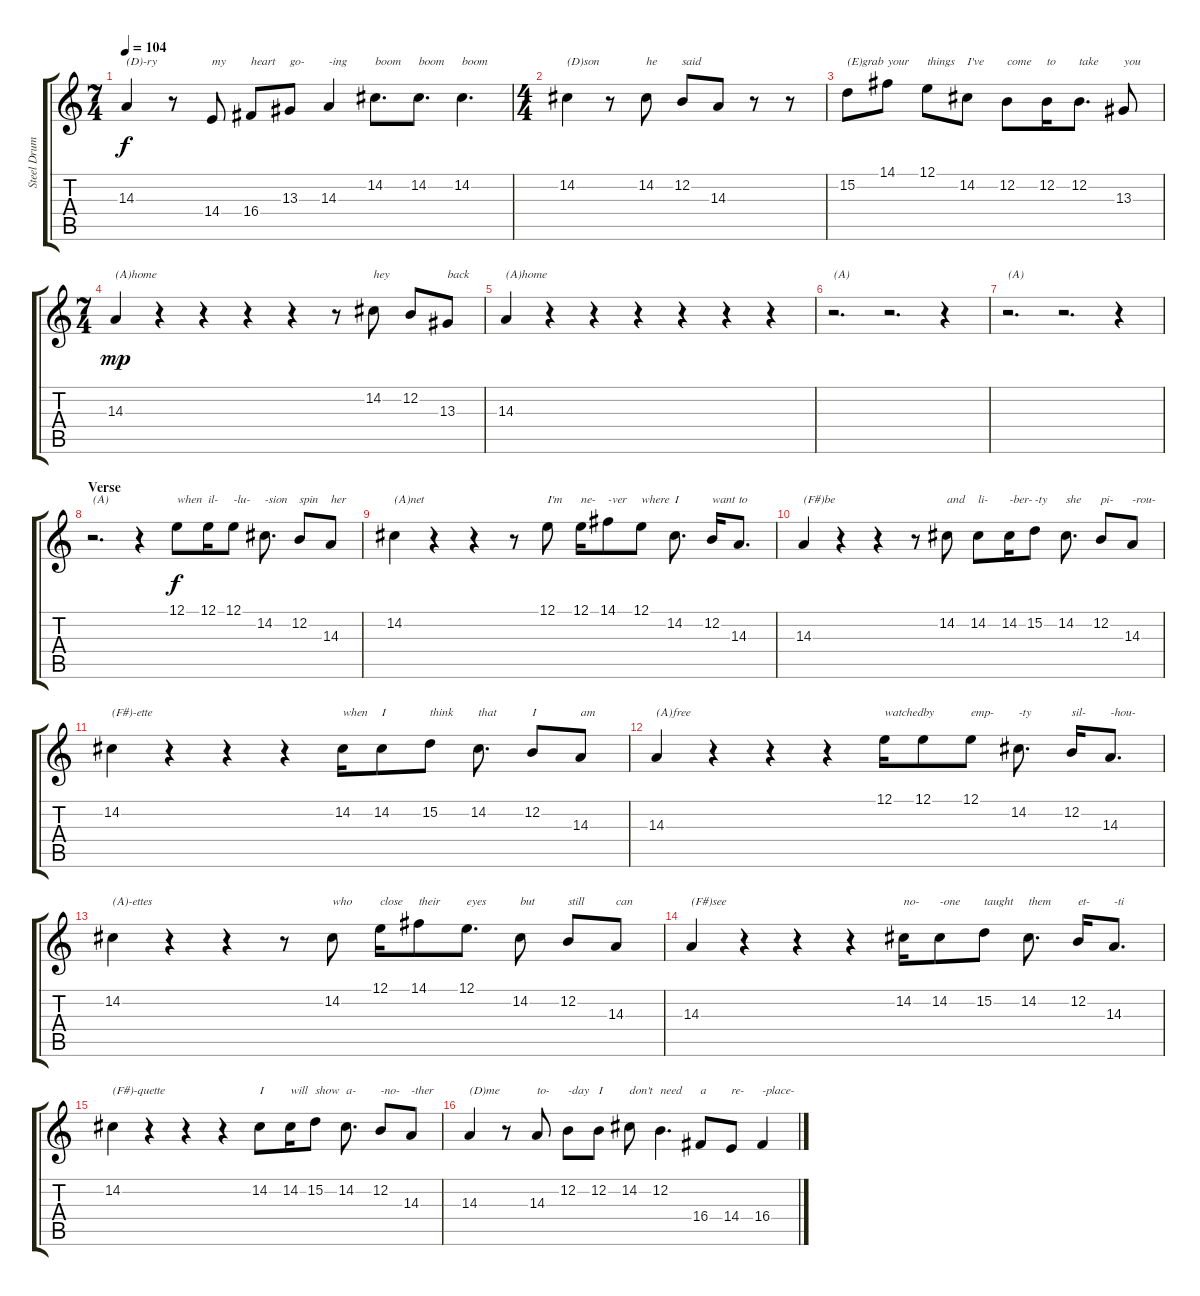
\track ("Steel Drums" "Steel Drum") {instrument steeldrums}
\staff {score tabs}
\tuning (E4 B3 G3 D3 A2 E2) {hide}
\ts (7 4)
\tempo 104
\clef g2
\ks c
14.3.4{txt "(D)-ry" dy f} r.8 14.4.8{txt "my"} 16.4.8{txt "heart"} 13.3.8{txt "go-"} 14.3.4{txt "-ing"} 14.2.8{d txt "boom"} 14.2.8{d txt "boom"} 14.2.4{d txt "boom"} |
\ts (4 4)
14.2.4{txt "(D)son"} r.8 14.2.8{txt "he"} 12.2.8{txt "said"} 14.3.8 r.8 r.8 |
15.2.8{txt "(E)grab"} 14.1.8{txt "your"} 12.1.8{txt "things"} 14.2.8{txt "I've"} 12.2.8{txt "come"} 12.2.16{txt "to"} 12.2.8{d txt "take"} 13.3.8{txt "you"} |
\ts (7 4)
14.3.4{txt "(A)home" dy mp} r.4 r.4 r.4 r.4 r.8 14.2.8{txt "hey"} 12.2.8 13.3.8{txt "back"} |
14.3.4{txt "(A)home"} r.4 r.4 r.4 r.4 r.4 r.4 |
r.2{d txt "(A)"} r.2{d} r.4 |
r.2{d txt "(A)"} r.2{d} r.4 |
\section ("" "Verse")
r.2{d txt "(A)"} r.4 12.1.8{txt "when" dy f} 12.1.16{txt "il-"} 12.1.8{txt "-lu-"} 14.2.8{d txt "-sion"} 12.2.8{txt "spin"} 14.3.8{txt "her"} |
14.2.4{txt "(A)net"} r.4 r.4 r.8 12.1.8{txt "I'm"} 12.1.16{txt "ne-"} 14.1.8{txt "-ver"} 12.1.8{txt "where"} 14.2.8{d txt "I"} 12.2.16{txt "want"} 14.3.8{d txt "to"} |
14.3.4{txt "(F#)be"} r.4 r.4 r.8 14.2.8{txt "and"} 14.2.8{txt "li-"} 14.2.16{txt "-ber-"} 15.2.8{txt "-ty"} 14.2.8{d txt "she"} 12.2.8{txt "pi-"} 14.3.8{txt "-rou-"} |
14.2.4{txt "(F#)-ette"} r.4 r.4 r.4 14.2.16{txt "when"} 14.2.8{txt "I"} 15.2.8{txt "think"} 14.2.8{d txt "that"} 12.2.8{txt "I"} 14.3.8{txt "am"} |
14.3.4{txt "(A)free"} r.4 r.4 r.4 12.1.16{txt "watched"} 12.1.8{txt "by"} 12.1.8{txt "emp-"} 14.2.8{d txt "-ty"} 12.2.16{txt "sil-"} 14.3.8{d txt "-hou-"} |
14.2.4{txt "(A)-ettes"} r.4 r.4 r.8 14.2.8{txt "who"} 12.1.16{txt "close"} 14.1.8{txt "their"} 12.1.8{d txt "eyes"} 14.2.8{txt "but"} 12.2.8{txt "still"} 14.3.8{txt "can"} |
14.3.4{txt "(F#)see"} r.4 r.4 r.4 14.2.16{txt "no-"} 14.2.8{txt "-one"} 15.2.8{txt "taught"} 14.2.8{d txt "them"} 12.2.16{txt "et-"} 14.3.8{d txt "-ti"} |
14.2.4{txt "(F#)-quette"} r.4 r.4 r.4 14.2.8{txt "I"} 14.2.16{txt "will"} 15.2.8{txt "show"} 14.2.8{d txt "a-"} 12.2.8{txt "-no-"} 14.3.8{txt "-ther"} |
14.3.4{txt "(D)me"} r.8 14.3.8{txt "to-"} 12.2.8{txt "-day"} 12.2.8{txt "I"} 14.2.8{txt "don't"} 12.2.4{d txt "need"} 16.4.8{txt "a"} 14.4.8{txt "re-"} 16.4.4{txt "-place-"}
